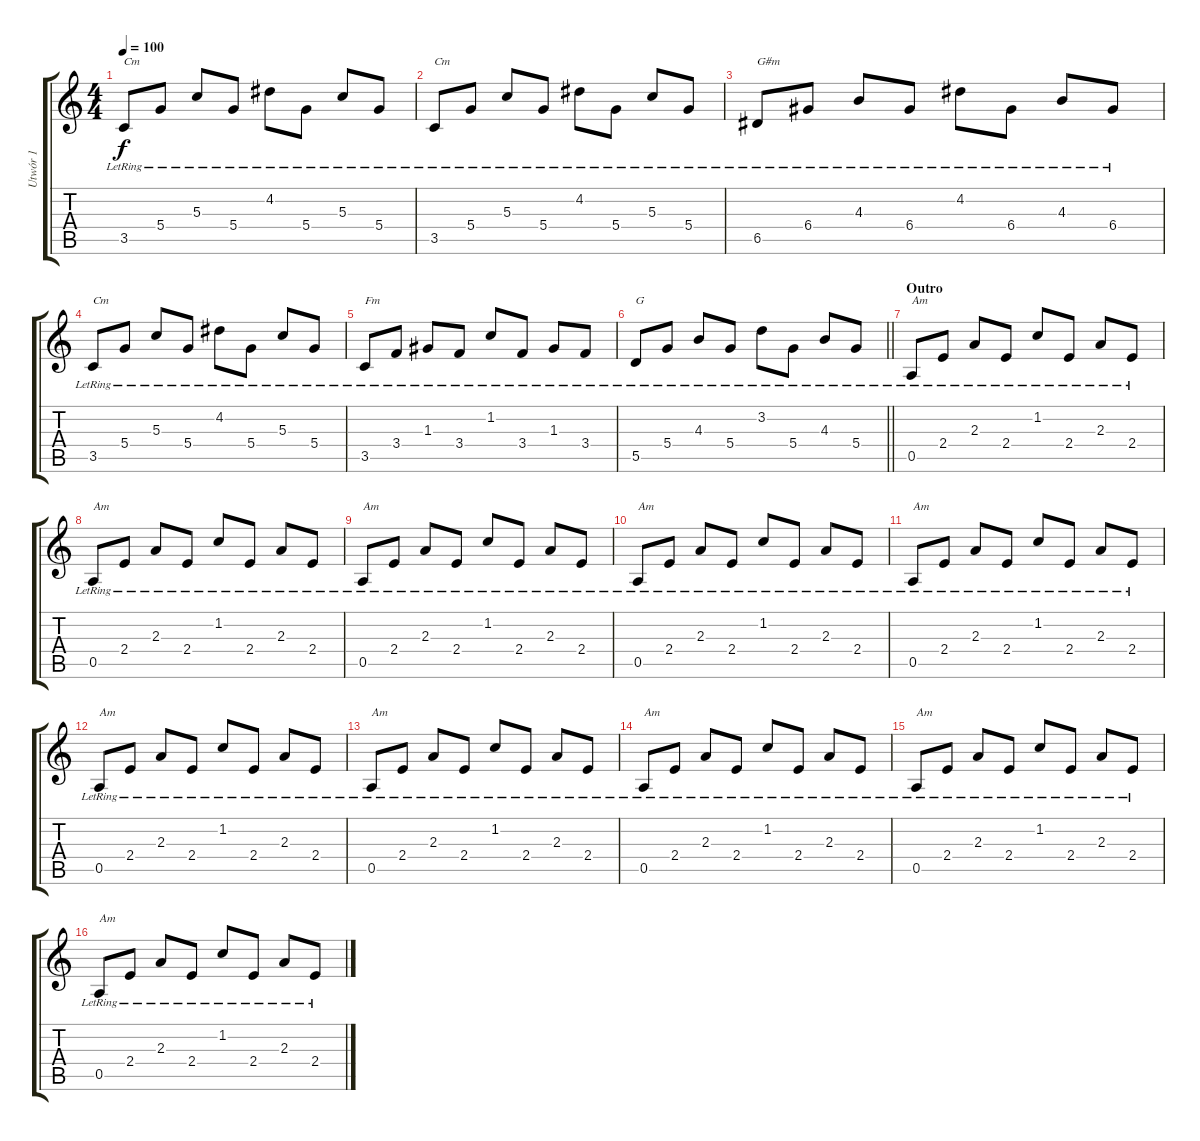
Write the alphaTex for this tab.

\track ("Utwór 1" "Utwór 1") {instrument acousticguitarsteel}
\staff {score tabs}
\tuning (E4 B3 G3 D3 A2 E2) {hide}
\ts (4 4)
\tempo 100
\clef g2
\ks c
3.5{lr}.8{txt "Cm" dy f} 5.4{lr}.8 5.3{lr}.8 5.4{lr}.8 4.2{lr}.8 5.4{lr}.8 5.3{lr}.8 5.4{lr}.8 |
3.5{lr}.8{txt "Cm"} 5.4{lr}.8 5.3{lr}.8 5.4{lr}.8 4.2{lr}.8 5.4{lr}.8 5.3{lr}.8 5.4{lr}.8 |
6.5{lr}.8{txt "G#m"} 6.4{lr}.8 4.3{lr}.8 6.4{lr}.8 4.2{lr}.8 6.4{lr}.8 4.3{lr}.8 6.4{lr}.8 |
3.5{lr}.8{txt "Cm"} 5.4{lr}.8 5.3{lr}.8 5.4{lr}.8 4.2{lr}.8 5.4{lr}.8 5.3{lr}.8 5.4{lr}.8 |
3.5{lr}.8{txt "Fm"} 3.4{lr}.8 1.3{lr}.8 3.4{lr}.8 1.2{lr}.8 3.4{lr}.8 1.3{lr}.8 3.4{lr}.8 |
\barLineRight lightlight
5.5{lr}.8{txt "G"} 5.4{lr}.8 4.3{lr}.8 5.4{lr}.8 3.2{lr}.8 5.4{lr}.8 4.3{lr}.8 5.4{lr}.8 |
\section ("" "Outro")
0.5{lr}.8{txt "Am"} 2.4{lr}.8 2.3{lr}.8 2.4{lr}.8 1.2{lr}.8 2.4{lr}.8 2.3{lr}.8 2.4{lr}.8 |
0.5{lr}.8{txt "Am"} 2.4{lr}.8 2.3{lr}.8 2.4{lr}.8 1.2{lr}.8 2.4{lr}.8 2.3{lr}.8 2.4{lr}.8 |
0.5{lr}.8{txt "Am"} 2.4{lr}.8 2.3{lr}.8 2.4{lr}.8 1.2{lr}.8 2.4{lr}.8 2.3{lr}.8 2.4{lr}.8 |
0.5{lr}.8{txt "Am"} 2.4{lr}.8 2.3{lr}.8 2.4{lr}.8 1.2{lr}.8 2.4{lr}.8 2.3{lr}.8 2.4{lr}.8 |
0.5{lr}.8{txt "Am"} 2.4{lr}.8 2.3{lr}.8 2.4{lr}.8 1.2{lr}.8 2.4{lr}.8 2.3{lr}.8 2.4{lr}.8 |
0.5{lr}.8{txt "Am"} 2.4{lr}.8 2.3{lr}.8 2.4{lr}.8 1.2{lr}.8 2.4{lr}.8 2.3{lr}.8 2.4{lr}.8 |
0.5{lr}.8{txt "Am"} 2.4{lr}.8 2.3{lr}.8 2.4{lr}.8 1.2{lr}.8 2.4{lr}.8 2.3{lr}.8 2.4{lr}.8 |
0.5{lr}.8{txt "Am"} 2.4{lr}.8 2.3{lr}.8 2.4{lr}.8 1.2{lr}.8 2.4{lr}.8 2.3{lr}.8 2.4{lr}.8 |
0.5{lr}.8{txt "Am" volume 0} 2.4{lr}.8 2.3{lr}.8 2.4{lr}.8 1.2{lr}.8 2.4{lr}.8 2.3{lr}.8 2.4{lr}.8 |
0.5{lr}.8{txt "Am"} 2.4{lr}.8 2.3{lr}.8 2.4{lr}.8 1.2{lr}.8 2.4{lr}.8 2.3{lr}.8 2.4{lr}.8
